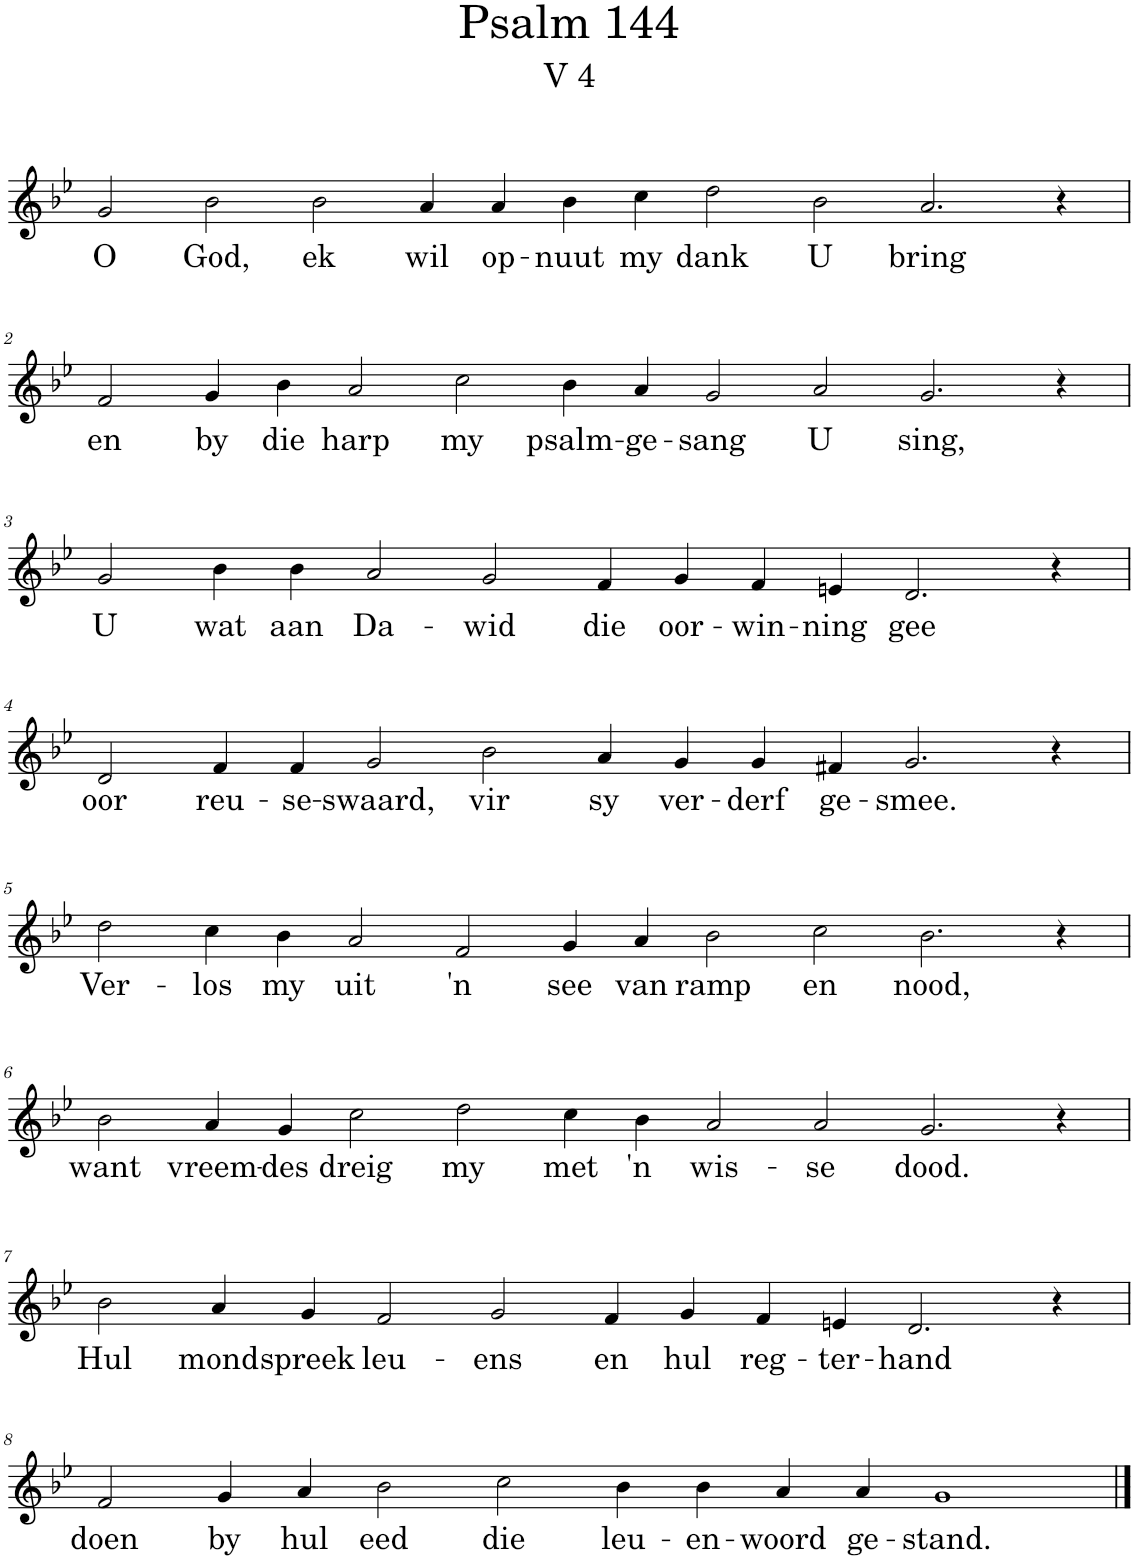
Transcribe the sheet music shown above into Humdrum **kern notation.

**kern	**text
*part1	*part1
*staff1	*staff1
*I"Pipe Organ	*
*I'Org.	*
*clefG2	*
*k[b-e-]	*
*M18/4	*
=1	=1
!	!LO:LY:b
2g/	O
!	!LO:LY:b
2b-\	God,
!	!LO:LY:b
2b-\	ek
!	!LO:LY:b
4a/	wil
!	!LO:LY:b
4a/	op-
!	!LO:LY:b
4b-\	-nuut
!	!LO:LY:b
4cc\	my
!	!LO:LY:b
2dd\	dank
!	!LO:LY:b
2b-\	U
!	!LO:LY:b
2.a/	bring
4r	.
!!LO:LB:g=z
=2	=2
!	!LO:LY:b
2f/	en
!	!LO:LY:b
4g/	by
!	!LO:LY:b
4b-\	die
!	!LO:LY:b
2a/	harp
!	!LO:LY:b
2cc\	my
!	!LO:LY:b
4b-\	psalm-
!	!LO:LY:b
4a/	-ge-
!	!LO:LY:b
2g/	-sang
!	!LO:LY:b
2a/	U
!	!LO:LY:b
2.g/	sing,
4r	.
!!LO:LB:g=z
=3	=3
*M16/4	*
!	!LO:LY:b
2g/	U
!	!LO:LY:b
4b-\	wat
!	!LO:LY:b
4b-\	aan
!	!LO:LY:b
2a/	Da-
!	!LO:LY:b
2g/	-wid
!	!LO:LY:b
4f/	die
!	!LO:LY:b
4g/	oor-
!	!LO:LY:b
4f/	-win-
!	!LO:LY:b
4en/	-ning
!	!LO:LY:b
2.d/	gee
4r	.
!!LO:LB:g=z
=4	=4
!	!LO:LY:b
2d/	oor
!	!LO:LY:b
4f/	reu-
!	!LO:LY:b
4f/	-se-
!	!LO:LY:b
2g/	-swaard,
!	!LO:LY:b
2b-\	vir
!	!LO:LY:b
4a/	sy
!	!LO:LY:b
4g/	ver-
!	!LO:LY:b
4g/	-derf
!	!LO:LY:b
4f#X/	ge-
!	!LO:LY:b
2.g/	-smee.
4r	.
!!LO:LB:g=z
=5	=5
*M18/4	*
!	!LO:LY:b
2dd\	Ver-
!	!LO:LY:b
4cc\	-los
!	!LO:LY:b
4b-\	my
!	!LO:LY:b
2a/	uit
!	!LO:LY:b
2f/	'n
!	!LO:LY:b
4g/	see
!	!LO:LY:b
4a/	van
!	!LO:LY:b
2b-\	ramp
!	!LO:LY:b
2cc\	en
!	!LO:LY:b
2.b-\	nood,
4r	.
!!LO:LB:g=z
=6	=6
!	!LO:LY:b
2b-\	want
!	!LO:LY:b
4a/	vreem-
!	!LO:LY:b
4g/	-des
!	!LO:LY:b
2cc\	dreig
!	!LO:LY:b
2dd\	my
!	!LO:LY:b
4cc\	met
!	!LO:LY:b
4b-\	'n
!	!LO:LY:b
2a/	wis-
!	!LO:LY:b
2a/	-se
!	!LO:LY:b
2.g/	dood.
4r	.
!!LO:LB:g=z
=7	=7
*M16/4	*
!	!LO:LY:b
2b-\	Hul
!	!LO:LY:b
4a/	mond
!	!LO:LY:b
4g/	spreek
!	!LO:LY:b
2f/	leu-
!	!LO:LY:b
2g/	-ens
!	!LO:LY:b
4f/	en
!	!LO:LY:b
4g/	hul
!	!LO:LY:b
4f/	reg-
!	!LO:LY:b
4en/	-ter-
!	!LO:LY:b
2.d/	-hand
4r	.
!!LO:LB:g=z
=8	=8
!	!LO:LY:b
2f/	doen
!	!LO:LY:b
4g/	by
!	!LO:LY:b
4a/	hul
!	!LO:LY:b
2b-\	eed
!	!LO:LY:b
2cc\	die
!	!LO:LY:b
4b-\	leu-
!	!LO:LY:b
4b-\	-en-
!	!LO:LY:b
4a/	-woord
!	!LO:LY:b
4a/	ge-
!	!LO:LY:b
1g	-stand.
==	==
*-	*-
